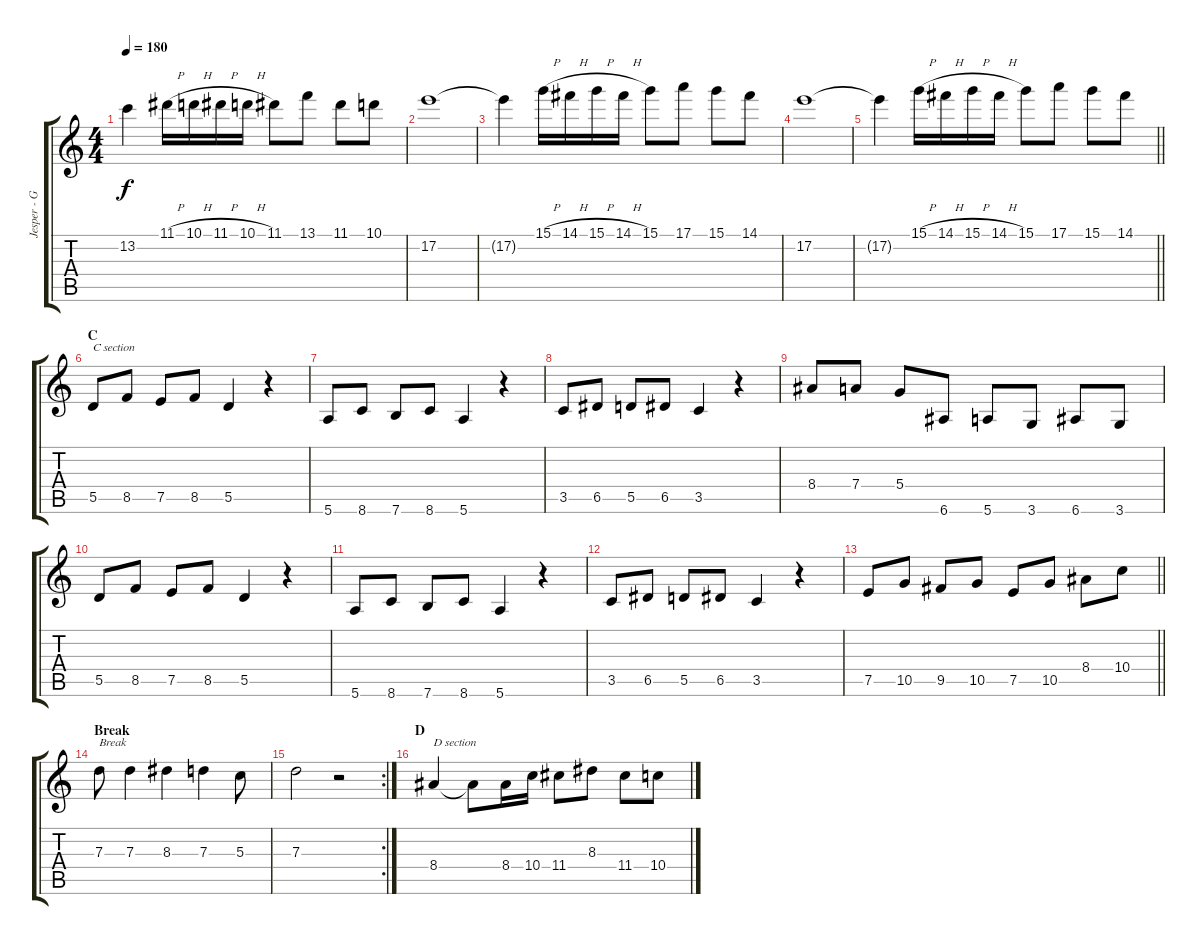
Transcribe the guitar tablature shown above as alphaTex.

\track ("Jesper - Guitar" "Jesper - G") {instrument overdrivenguitar}
\staff {score tabs}
\tuning (E4 B3 G3 D3 A2 E2) {hide}
\ts (4 4)
\tempo 180
\clef g2
\ks c
13.2{t}.4{dy f} 11.1{h}.16 10.1{h}.16 11.1{h}.16 10.1{h}.16 11.1.8 13.1.8 11.1.8 10.1.8 |
17.2.1 |
17.2{t}.4 15.1{h}.16 14.1{h}.16 15.1{h}.16 14.1{h}.16 15.1.8 17.1.8 15.1.8 14.1.8 |
17.2.1 |
\barLineRight lightlight
17.2{t}.4 15.1{h}.16 14.1{h}.16 15.1{h}.16 14.1{h}.16 15.1.8 17.1.8 15.1.8 14.1.8 |
\section ("" "C")
5.5.8{txt "C section"} 8.5.8 7.5.8 8.5.8 5.5.4 r.4 |
5.6.8 8.6.8 7.6.8 8.6.8 5.6.4 r.4 |
3.5.8 6.5.8 5.5.8 6.5.8 3.5.4 r.4 |
8.4.8 7.4.8 5.4.8 6.6.8 5.6.8 3.6.8 6.6.8 3.6.8 |
5.5.8 8.5.8 7.5.8 8.5.8 5.5.4 r.4 |
5.6.8 8.6.8 7.6.8 8.6.8 5.6.4 r.4 |
3.5.8 6.5.8 5.5.8 6.5.8 3.5.4 r.4 |
\barLineRight lightlight
7.5.8 10.5.8 9.5.8 10.5.8 7.5.8 10.5.8 8.4.8 10.4.8 |
\section ("" "Break")
7.3.8{txt "Break"} 7.3.4 8.3.4 7.3.4 5.3.8 |
\rc 2
7.3.2 r.2 |
\section ("" "D")
8.4.4{txt "D section"} 8.4{t}.8 8.4.16 10.4.16 11.4.8 8.3.8 11.4.8 10.4.8
